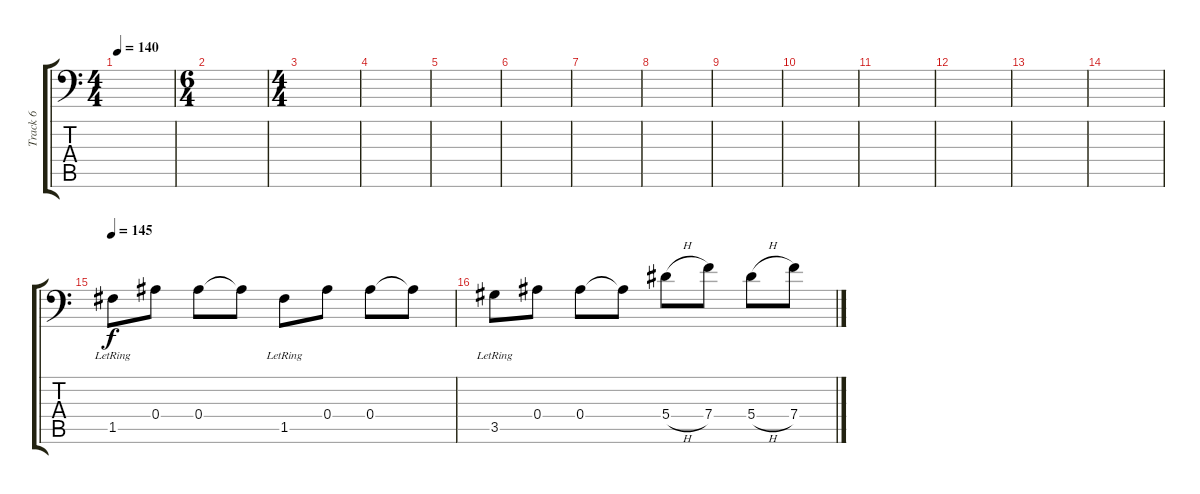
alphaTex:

\track ("Track 6" "Track 6") {instrument acousticguitarsteel}
\staff {score tabs}
\tuning (C4 G3 Eb3 Bb2 F2 Bb1) {hide}
\ts (4 4)
\tempo 140
\clef f4
\ks c
|
\ts (6 4)
|
\ts (4 4)
|
|
|
|
|
|
|
|
|
|
|
|
\tempo 145
1.5{lr}.8 0.4.8 0.4.8 0.4{t}.8 1.5{lr}.8 0.4.8 0.4.8 0.4{t}.8 |
3.5{lr}.8 0.4.8 0.4.8 0.4{t}.8 5.4{h}.8 7.4.8 5.4{h}.8 7.4.8
